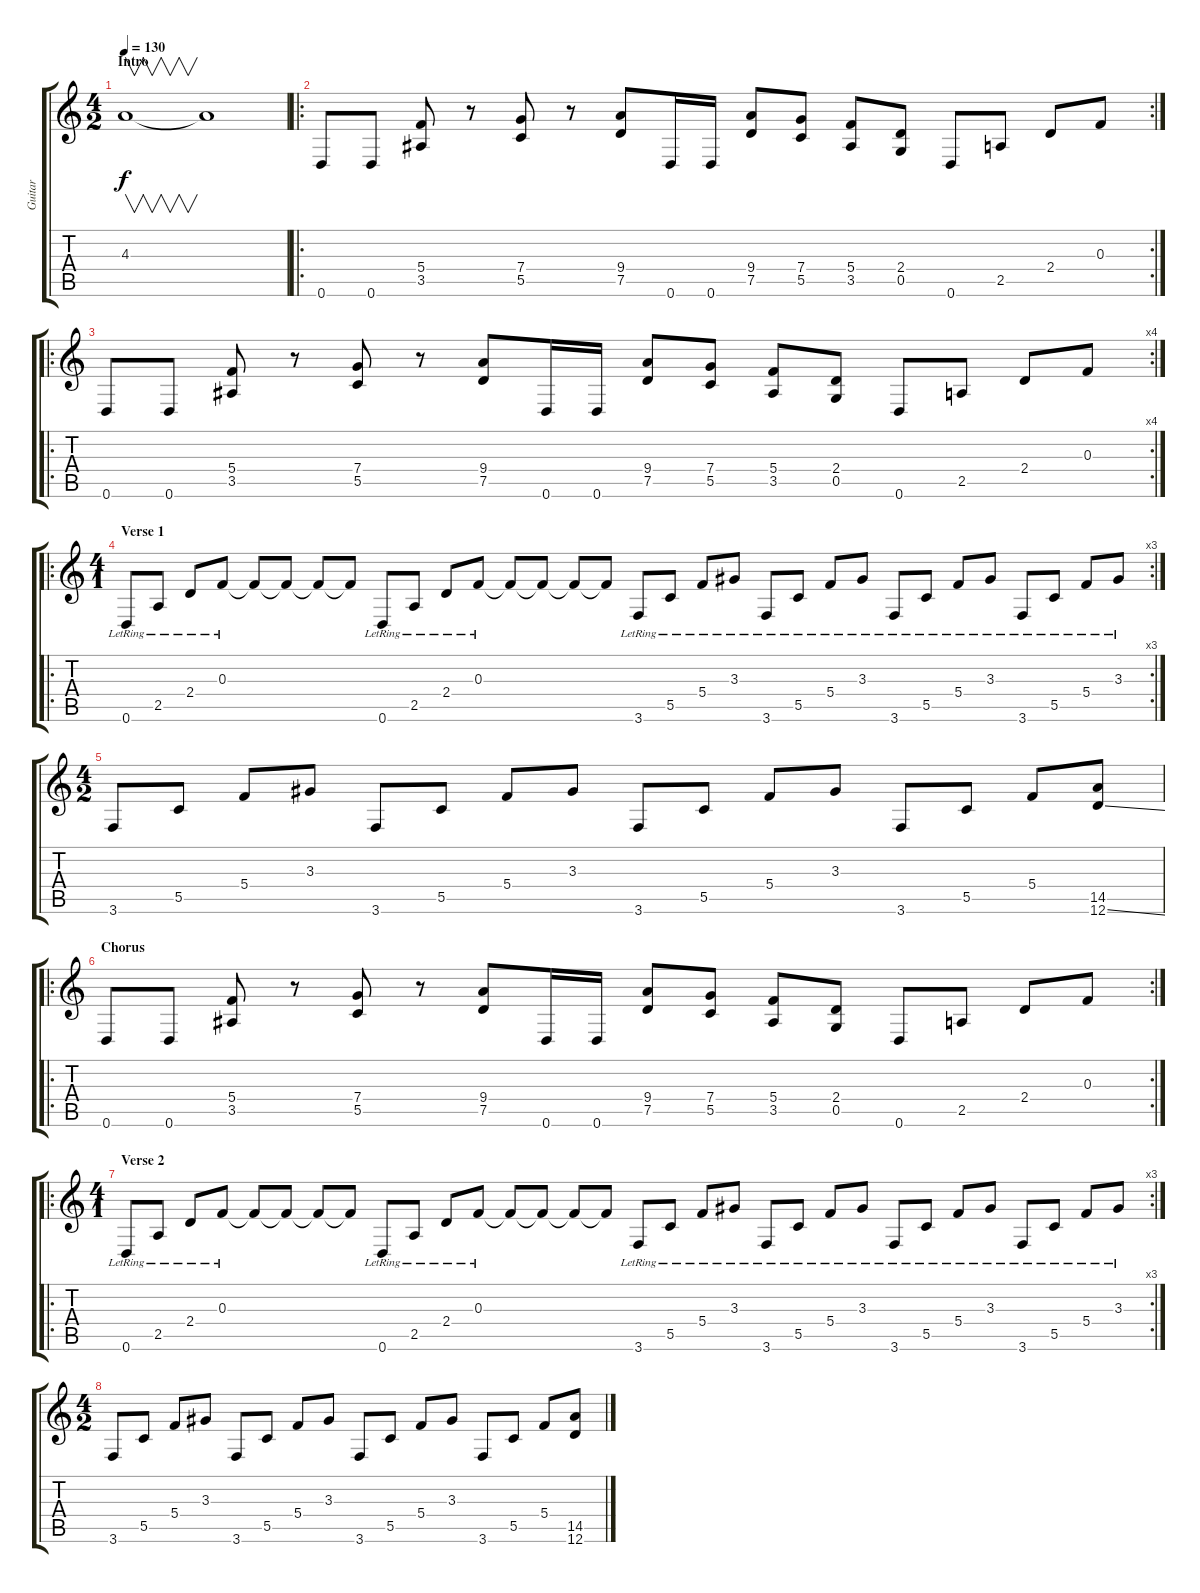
\track ("Guitar" "Guitar") {instrument distortionguitar}
\staff {score tabs}
\tuning (D4 A3 F3 C3 G2 D2) {hide}
\ts (4 2)
\section ("" "Intro")
\tempo 130
\clef g2
\ks c
4.3.1{v dy f instrument distortionguitar} 4.3{t}.1 |
\ro
\rc 2
0.6.8 0.6.8 (5.4 3.5).8 r.8 (7.4 5.5).8 r.8 (9.4 7.5).8 0.6.16 0.6.16 (9.4 7.5).8 (7.4 5.5).8 (5.4 3.5).8 (2.4 0.5).8 0.6.8 2.5.8 2.4.8 0.3.8 |
\ro
\rc 4
0.6.8 0.6.8 (5.4 3.5).8 r.8 (7.4 5.5).8 r.8 (9.4 7.5).8 0.6.16 0.6.16 (9.4 7.5).8 (7.4 5.5).8 (5.4 3.5).8 (2.4 0.5).8 0.6.8 2.5.8 2.4.8 0.3.8 |
\ro
\rc 3
\ts (4 1)
\section ("" "Verse 1")
0.6{lr}.8{instrument electricguitarclean} 2.5{lr}.8 2.4{lr}.8 0.3{lr}.8 0.3{t}.8 0.3{t}.8 0.3{t}.8 0.3{t}.8 0.6{lr}.8 2.5{lr}.8 2.4{lr}.8 0.3{lr}.8 0.3{t}.8 0.3{t}.8 0.3{t}.8 0.3{t}.8 3.6{lr}.8 5.5{lr}.8 5.4{lr}.8 3.3{lr}.8 3.6{lr}.8 5.5{lr}.8 5.4{lr}.8 3.3{lr}.8 3.6{lr}.8 5.5{lr}.8 5.4{lr}.8 3.3{lr}.8 3.6{lr}.8 5.5{lr}.8 5.4{lr}.8 3.3{lr}.8 |
\ts (4 2)
3.6.8{instrument distortionguitar} 5.5.8 5.4.8 3.3.8 3.6.8 5.5.8 5.4.8 3.3.8 3.6.8 5.5.8 5.4.8 3.3.8 3.6.8 5.5.8 5.4.8 (14.5 12.6{ss}).8 |
\ro
\rc 2
\section ("" "Chorus")
0.6.8 0.6.8 (5.4 3.5).8 r.8 (7.4 5.5).8 r.8 (9.4 7.5).8 0.6.16 0.6.16 (9.4 7.5).8 (7.4 5.5).8 (5.4 3.5).8 (2.4 0.5).8 0.6.8 2.5.8 2.4.8 0.3.8 |
\ro
\rc 3
\ts (4 1)
\section ("" "Verse 2")
0.6{lr}.8{instrument electricguitarclean} 2.5{lr}.8 2.4{lr}.8 0.3{lr}.8 0.3{t}.8 0.3{t}.8 0.3{t}.8 0.3{t}.8 0.6{lr}.8 2.5{lr}.8 2.4{lr}.8 0.3{lr}.8 0.3{t}.8 0.3{t}.8 0.3{t}.8 0.3{t}.8 3.6{lr}.8 5.5{lr}.8 5.4{lr}.8 3.3{lr}.8 3.6{lr}.8 5.5{lr}.8 5.4{lr}.8 3.3{lr}.8 3.6{lr}.8 5.5{lr}.8 5.4{lr}.8 3.3{lr}.8 3.6{lr}.8 5.5{lr}.8 5.4{lr}.8 3.3{lr}.8 |
\ts (4 2)
3.6.8{instrument distortionguitar} 5.5.8 5.4.8 3.3.8 3.6.8 5.5.8 5.4.8 3.3.8 3.6.8 5.5.8 5.4.8 3.3.8 3.6.8 5.5.8 5.4.8 (14.5 12.6{ss}).8
